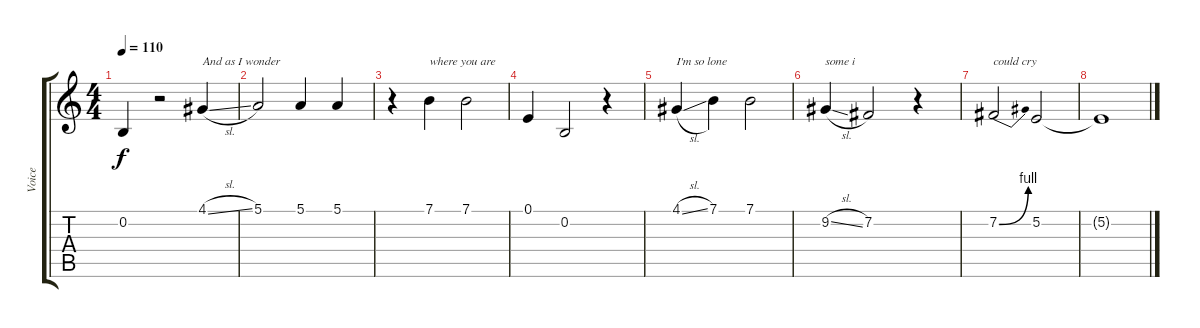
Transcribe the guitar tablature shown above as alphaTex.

\track ("Voice" "Voice") {instrument bagpipe}
\staff {score tabs}
\tuning (E4 B3 G3 D3 A2 E2) {hide}
\ts (4 4)
\tempo 110
\clef g2
\ks c
0.2{t}.4{dy f} r.2 4.1{sl}.4{txt "And as I wonder"} |
5.1.2 5.1.4 5.1.4 |
r.4 7.1.4{txt "where you are"} 7.1.2 |
0.1.4 0.2.2 r.4 |
4.1{sl}.4{txt "I'm so lone"} 7.1.4 7.1.2 |
9.2{sl}.4{txt "some i"} 7.2.2 r.4 |
7.2{be (bend 0 0 60 4)}.2{txt "could cry"} 5.2.2 |
5.2{t}.1
